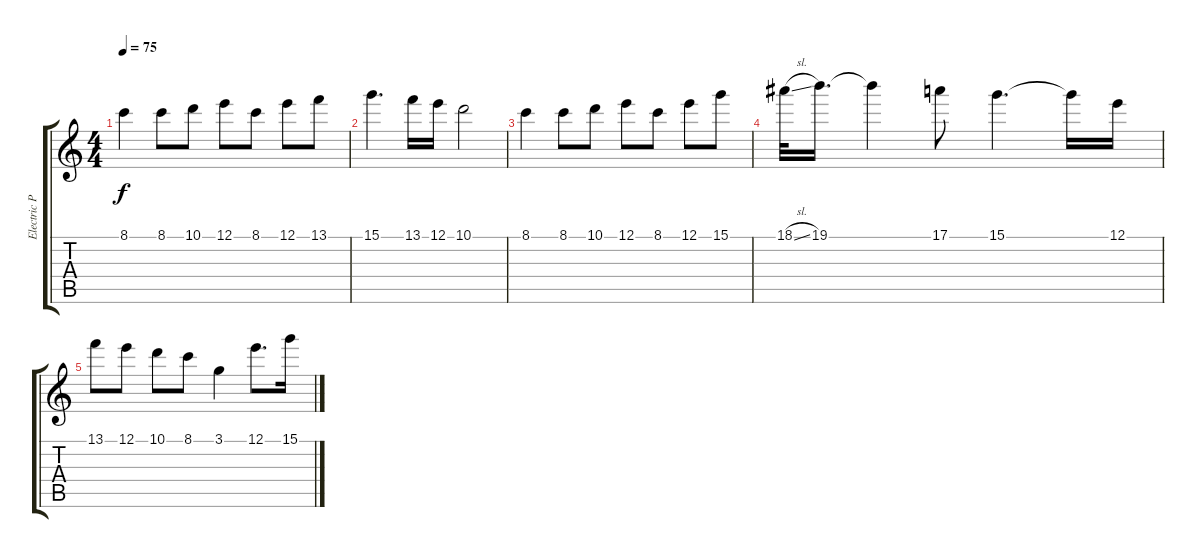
\track ("Electric Piano/Jazz Guitar" "Electric P") {instrument electricguitarjazz}
\staff {score tabs}
\tuning (E4 B3 G3 D3 A2 E2) {hide}
\ts (4 4)
\tempo 75
\clef g2
\ks c
8.1.4{dy f volume 16 instrument vibraphone} 8.1.8 10.1.8 12.1.8 8.1.8 12.1.8 13.1.8 |
15.1.4{d volume 0} 13.1.16 12.1.16 10.1.2 |
8.1.4 8.1.8 10.1.8 12.1.8 8.1.8 12.1.8 15.1.8 |
18.1{sl}.32 19.1.16{d} 19.1{t}.4 17.1.8 15.1.4{d} 15.1{t}.16 12.1.16 |
13.1.8 12.1.8 10.1.8 8.1.8 3.1.4 12.1.8{d} 15.1.16
